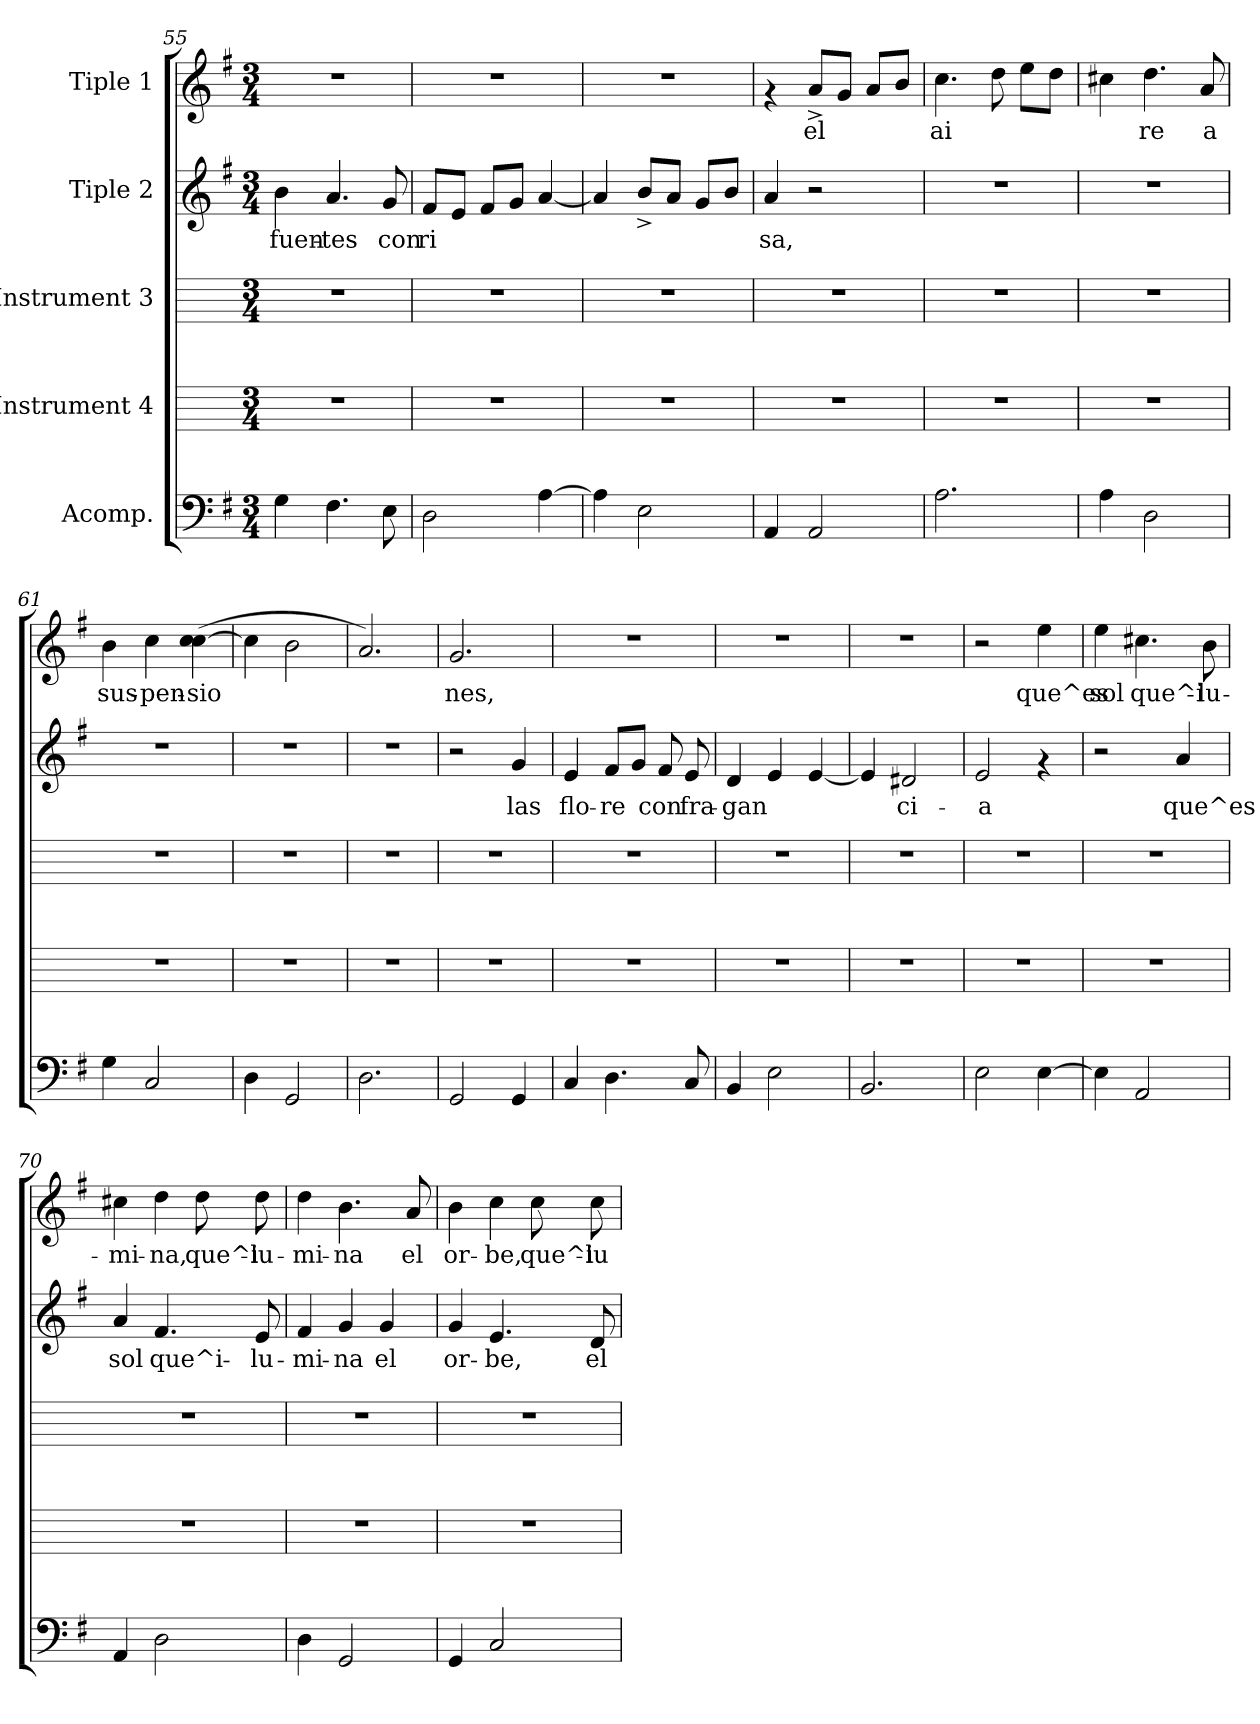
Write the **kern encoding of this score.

**kern	**kern	**kern	**kern	**text	**kern	**text
*part5	*part4	*part3	*part2	*part2	*part1	*part1
*staff5	*staff4	*staff3	*staff2	*staff2	*staff1	*staff1
*I"Acomp.	*I"Instrument 4	*I"Instrument 3	*I"Tiple 2	*	*I"Tiple 1	*
*clefF4	*	*	*clefG2	*	*clefG2	*
*k[f#]	*k[]	*k[]	*k[f#]	*	*k[f#]	*
*G:	*C:	*C:	*G:	*	*G:	*
*M3/4	*M3/4	*M3/4	*M3/4	*	*M3/4	*
=55	=55	=55	=55	=55	=55	=55
!	!	!	!	!LO:LY:b:cj	!	!
4G\	2.r	2.r	4b\	fuen-	2.r	.
!	!	!	!	!LO:LY:b:cj	!	!
4.F#\	.	.	4.a/	-tes	.	.
!	!	!	!	!LO:LY:b:cj	!	!
8E\	.	.	8g/	con	.	.
=56	=56	=56	=56	=56	=56	=56
!	!	!	!	!LO:LY:b:cj	!	!
2D\	2.r	2.r	8f#/L	ri-	2.r	.
!	!	!	!	!LO:LY:b:cj	!	!
.	.	.	8e/J	--	.	.
!	!	!	!	!LO:LY:b:cj	!	!
.	.	.	8f#/L	--	.	.
!	!	!	!	!LO:LY:b:cj	!	!
.	.	.	8g/J	--	.	.
!	!	!	!	!LO:LY:b:cj	!	!
[>4A\	.	.	[>4a/	--	.	.
=57	=57	=57	=57	=57	=57	=57
!	!	!	!	!LO:LY:b:cj	!	!
4A\]	2.r	2.r	4a/]	--	2.r	.
!	!	!	!	!LO:LY:b:cj	!	!
2E\	.	.	8b^>/L	--	.	.
!	!	!	!	!LO:LY:b:cj	!	!
.	.	.	8a/J	--	.	.
!	!	!	!	!LO:LY:b:cj	!	!
.	.	.	8g/L	--	.	.
!	!	!	!	!LO:LY:b:cj	!	!
.	.	.	8b/J	--	.	.
=58	=58	=58	=58	=58	=58	=58
!	!	!	!	!LO:LY:b:cj	!	!
4AA/	2.r	2.r	4a/	-sa,	4rf	.
!	!	!	!	!	!	!LO:LY:b:cj
2AA/	.	.	2r	.	8a^>/L	el
!	!	!	!	!	!	!LO:LY:b:cj
.	.	.	.	.	8g/J	.
!	!	!	!	!	!	!LO:LY:b:cj
.	.	.	.	.	8a/L	.
!	!	!	!	!	!	!LO:LY:b:cj
.	.	.	.	.	8b/J	.
=59	=59	=59	=59	=59	=59	=59
!	!	!	!	!	!	!LO:LY:b:cj
2.A\	2.r	2.r	2.r	.	4.cc\	ai-
!	!	!	!	!	!	!LO:LY:b:cj
.	.	.	.	.	8dd\	--
!	!	!	!	!	!	!LO:LY:b:cj
.	.	.	.	.	8ee\L	--
!	!	!	!	!	!	!LO:LY:b:cj
.	.	.	.	.	8dd\J	--
!!LO:LB:g=z
=60	=60	=60	=60	=60	=60	=60
!	!	!	!	!	!	!LO:LY:b:cj
4A\	2.r	2.r	2.r	.	4cc#X\	--
!	!	!	!	!	!	!LO:LY:b:cj
2D\	.	.	.	.	4.dd\	-re
!	!	!	!	!	!	!LO:LY:b:cj
.	.	.	.	.	8a/	a
=61	=61	=61	=61	=61	=61	=61
!	!	!	!	!	!	!LO:LY:b:cj
4G\	2.r	2.r	2.r	.	4b\	sus-
!	!	!	!	!	!	!LO:LY:b:cj
2C/	.	.	.	.	4cc\	-pen-
!	!	!	!	!	!	!LO:LY:b:cj
.	.	.	.	.	(>4cc\ [>4cc\	-sio-
=62	=62	=62	=62	=62	=62	=62
!	!	!	!	!	!	!LO:LY:b:cj
4D\	2.r	2.r	2.r	.	4cc\]	--
!	!	!	!	!	!	!LO:LY:b:cj
2GG/	.	.	.	.	2b\	--
=63	=63	=63	=63	=63	=63	=63
!	!	!	!	!	!	!LO:LY:b:cj
2.D\	2.r	2.r	2.r	.	2.a/)	--
=64	=64	=64	=64	=64	=64	=64
!	!	!	!	!	!	!LO:LY:b:cj
2GG/	2.r	2.r	2r	.	2.g/	-nes,
!	!	!	!	!LO:LY:b:cj	!	!
4GG/	.	.	4g/	las	.	.
=65	=65	=65	=65	=65	=65	=65
!	!	!	!	!LO:LY:b:cj	!	!
4C/	2.r	2.r	4e/	flo-	2.r	.
!	!	!	!	!LO:LY:b:cj	!	!
4.D\	.	.	8f#/L	-re	.	.
!	!	!	!	!LO:LY:b:cj	!	!
.	.	.	8g/J	.	.	.
!	!	!	!	!LO:LY:b:cj	!	!
.	.	.	8f#/	con	.	.
!	!	!	!	!LO:LY:b:cj	!	!
8C/	.	.	8e/	fra-	.	.
=66	=66	=66	=66	=66	=66	=66
!	!	!	!	!LO:LY:b:cj	!	!
4BB/	2.r	2.r	4d/	-gan-	2.r	.
!	!	!	!	!LO:LY:b:cj	!	!
2E\	.	.	4e/	--	.	.
!	!	!	!	!LO:LY:b:cj	!	!
.	.	.	[<4e/	--	.	.
!!LO:LB:g=z
=67	=67	=67	=67	=67	=67	=67
!	!	!	!	!LO:LY:b:cj	!	!
2.BB/	2.r	2.r	4e/]	--	2.r	.
!	!	!	!	!LO:LY:b:cj	!	!
.	.	.	2d#X/	-ci-	.	.
=68	=68	=68	=68	=68	=68	=68
!	!	!	!	!LO:LY:b:cj	!	!
2E\	2.r	2.r	2e/	-a	2r	.
!	!	!	!	!	!	!LO:LY:b:cj
[>4E\	.	.	4rf	.	4ee\	que^es
=69	=69	=69	=69	=69	=69	=69
!	!	!	!	!	!	!LO:LY:b:cj
4E\]	2.r	2.r	2r	.	4ee\	sol
!	!	!	!	!	!	!LO:LY:b:cj
2AA/	.	.	.	.	4.cc#X\	que^i-
!	!	!	!	!LO:LY:b:cj	!	!
.	.	.	4a/	que^es	.	.
!	!	!	!	!	!	!LO:LY:b:cj
.	.	.	.	.	8b\	-lu-
=70	=70	=70	=70	=70	=70	=70
!	!	!	!	!LO:LY:b:cj	!	!LO:LY:b:cj
4AA/	2.r	2.r	4a/	sol	4cc#X\	-mi-
!	!	!	!	!LO:LY:b:cj	!	!LO:LY:b:cj
2D\	.	.	4.f#/	que^i-	4dd\	-na,
!	!	!	!	!	!	!LO:LY:b:cj
.	.	.	.	.	8dd\	que^i-
!	!	!	!	!LO:LY:b:cj	!	!LO:LY:b:cj
.	.	.	8e/	-lu-	8dd\	-lu-
=71	=71	=71	=71	=71	=71	=71
!	!	!	!	!LO:LY:b:cj	!	!LO:LY:b:cj
4D\	2.r	2.r	4f#/	-mi-	4dd\	-mi-
!	!	!	!	!LO:LY:b:cj	!	!LO:LY:b:cj
2GG/	.	.	4g/	-na	4.b\	-na
!	!	!	!	!LO:LY:b:cj	!	!
.	.	.	4g/	el	.	.
!	!	!	!	!	!	!LO:LY:b:cj
.	.	.	.	.	8a/	el
=72	=72	=72	=72	=72	=72	=72
!	!	!	!	!LO:LY:b:cj	!	!LO:LY:b:cj
4GG/	2.r	2.r	4g/	or-	4b\	or-
!	!	!	!	!LO:LY:b:cj	!	!LO:LY:b:cj
2C/	.	.	4.e/	-be,	4cc\	-be,
!	!	!	!	!	!	!LO:LY:b:cj
.	.	.	.	.	8cc\	que^i-
!	!	!	!	!LO:LY:b:cj	!	!LO:LY:b:cj
.	.	.	8d/	el	8cc\	-lu-
=	=	=	=	=	=	=
*-	*-	*-	*-	*-	*-	*-
